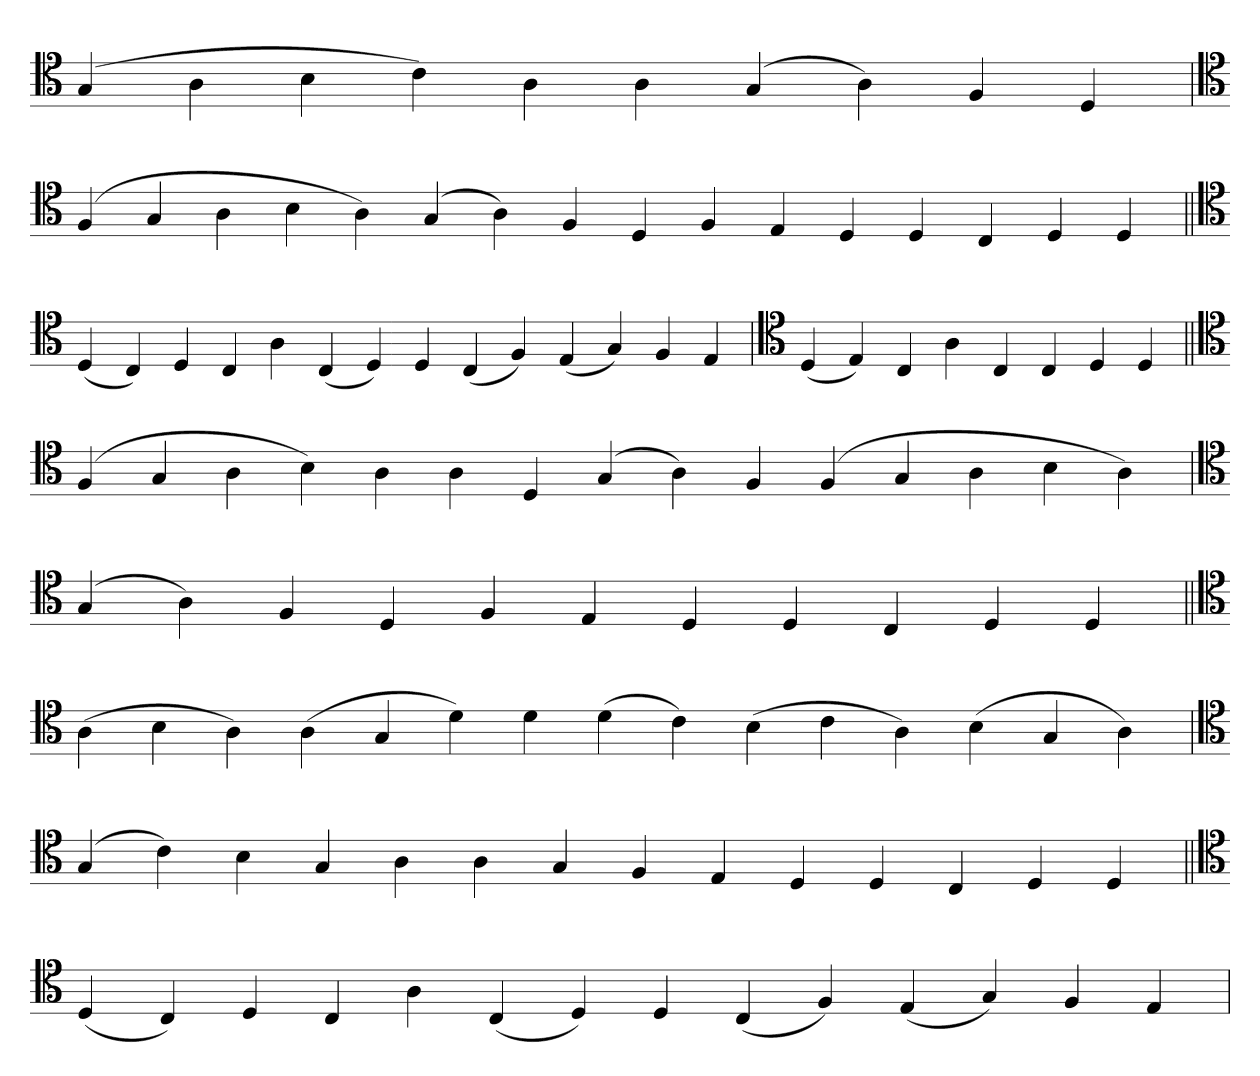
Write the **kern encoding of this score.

**kern
*part1
*staff1
*clefC4
=
(4G
4A
4B
4c)
4A
4A
(4G
4A)
4F
4D
=`
*clefC4
(4F
4G
4A
4B
4A)
(4G
4A)
4F
4D
4F
4E
4D
4D
4C
4D
4D
=||
*clefC4
(4D
4C)
4D
4C
4A
(4C
4D)
4D
(4C
4F)
(4E
4G)
4F
4E
=`
*clefC4
(4D
4E)
4C
4A
4C
4C
4D
4D
=||
*clefC4
(4F
4G
4A
4B)
4A
4A
4D
(4G
4A)
4F
(4F
4G
4A
4B
4A)
=`
*clefC4
(4G
4A)
4F
4D
4F
4E
4D
4D
4C
4D
4D
=||
*clefC4
(4A
4B
4A)
(4A
4G
4d)
4d
(4d
4c)
(4B
4c
4A)
(4B
4G
4A)
=`
*clefC4
(4G
4c)
4B
4G
4A
4A
4G
4F
4E
4D
4D
4C
4D
4D
=||
*clefC4
(4D
4C)
4D
4C
4A
(4C
4D)
4D
(4C
4F)
(4E
4G)
4F
4E
=`
*-
